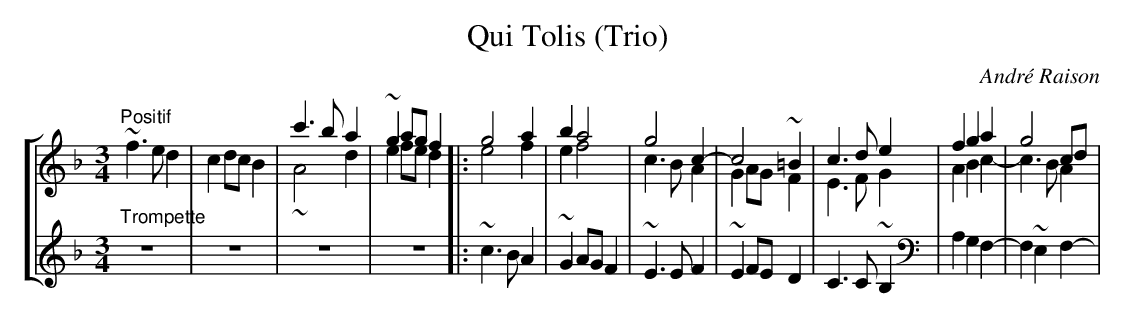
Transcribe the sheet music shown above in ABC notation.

X:1
T:Qui Tolis (Trio)
C:André Raison
M:3/4
L:1/4
%%staves [(Pos1 Pos2) Trompette]
K:F
V:Pos1
"Positif"x3  |x3    |c'>ba|~ga/g/f|:g2a  |ba2    |g2c- |c2~=B  |c>de  |fga    |g2c/d/  |
V:Pos2
	~f>ed|cd/c/B|~A2d |ef/e/d |:e2f  |ef2    |c>BA |GA/G/F |E>FG  |ABc-   |c>BA    |
V:Trompette
"Trompette"z3|z3    |z3   |z3     |:~c>BA|~GA/G/F|~E>EF|~EF/E/D|C>C~B,|A,G,F,-|F,~E,F,-|
